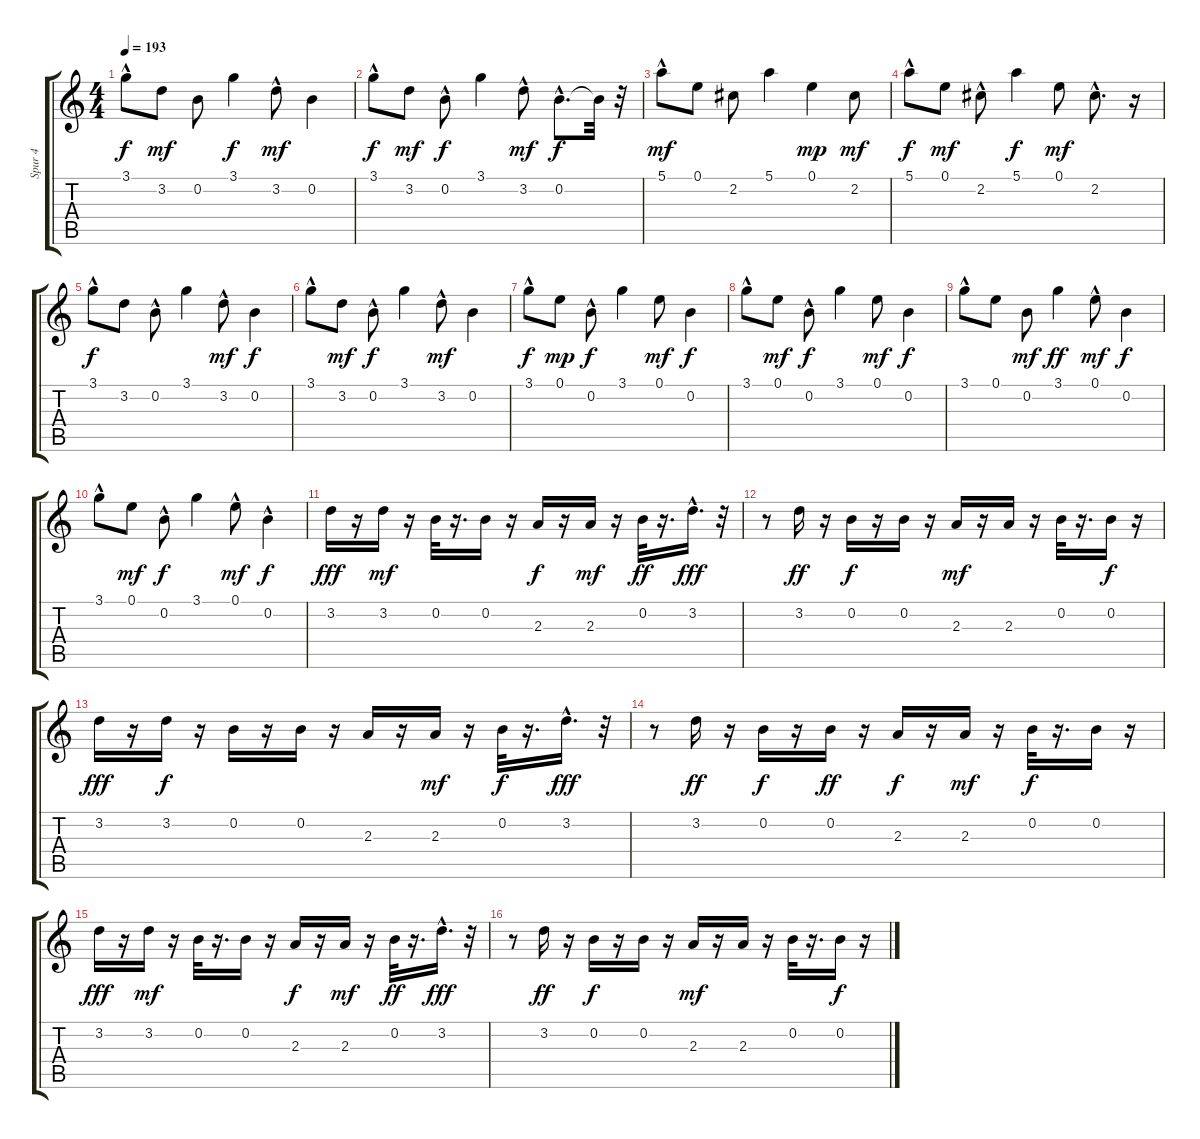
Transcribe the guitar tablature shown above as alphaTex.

\track ("Spur 4" "Spur 4") {instrument acousticbass}
\staff {score tabs}
\tuning (E4 B3 G3 D3 A2 E2) {hide}
\ts (4 4)
\tempo 193
\clef g2
\ks c
3.1{hac}.8{dy f} 3.2.8{dy mf} 0.2.8 3.1.4{dy f} 3.2{hac}.8{dy mf} 0.2.4 |
3.1{hac}.8{dy f} 3.2.8{dy mf} 0.2{hac}.8{dy f} 3.1.4 3.2{hac}.8{dy mf} 0.2{hac}.8{d dy f} 0.2{t}.32 r.32 |
5.1{hac}.8{dy mf} 0.1.8 2.2.8 5.1.4 0.1.4{dy mp} 2.2.8{dy mf} |
5.1{hac}.8{dy f} 0.1.8{dy mf} 2.2{hac}.8 5.1.4{dy f} 0.1.8{dy mf} 2.2{hac}.8{d} r.16 |
3.1{hac}.8{dy f} 3.2.8 0.2{hac}.8 3.1.4 3.2{hac}.8{dy mf} 0.2.4{dy f} |
3.1{hac}.8 3.2.8{dy mf} 0.2{hac}.8{dy f} 3.1.4 3.2{hac}.8{dy mf} 0.2.4 |
3.1{hac}.8{dy f} 0.1.8{dy mp} 0.2{hac}.8{dy f} 3.1.4 0.1.8{dy mf} 0.2.4{dy f} |
3.1{hac}.8 0.1.8{dy mf} 0.2{hac}.8{dy f} 3.1.4 0.1.8{dy mf} 0.2.4{dy f} |
3.1{hac}.8 0.1.8 0.2.8{dy mf} 3.1.4{dy ff} 0.1{hac}.8{dy mf} 0.2.4{dy f} |
3.1{hac}.8 0.1.8{dy mf} 0.2{hac}.8{dy f} 3.1.4 0.1{hac}.8{dy mf} 0.2{hac}.4{dy f} |
3.2.16{dy fff} r.16 3.2.16{dy mf} r.16 0.2.32 r.16{d} 0.2.16 r.16 2.3.16{dy f} r.16 2.3.16{dy mf} r.16 0.2.32{dy ff} r.16{d} 3.2{hac}.16{d dy fff} r.32 |
r.8 3.2.16{dy ff} r.16 0.2.16{dy f} r.16 0.2.16 r.16 2.3.16{dy mf} r.16 2.3.16 r.16 0.2.32 r.16{d} 0.2.16{dy f} r.16 |
3.2.16{dy fff} r.16 3.2.16{dy f} r.16 0.2.16 r.16 0.2.16 r.16 2.3.16 r.16 2.3.16{dy mf} r.16 0.2.32{dy f} r.16{d} 3.2{hac}.16{d dy fff} r.32 |
r.8 3.2.16{dy ff} r.16 0.2.16{dy f} r.16 0.2.16{dy ff} r.16 2.3.16{dy f} r.16 2.3.16{dy mf} r.16 0.2.32{dy f} r.16{d} 0.2.16 r.16 |
3.2.16{dy fff} r.16 3.2.16{dy mf} r.16 0.2.32 r.16{d} 0.2.16 r.16 2.3.16{dy f} r.16 2.3.16{dy mf} r.16 0.2.32{dy ff} r.16{d} 3.2{hac}.16{d dy fff} r.32 |
r.8 3.2.16{dy ff} r.16 0.2.16{dy f} r.16 0.2.16 r.16 2.3.16{dy mf} r.16 2.3.16 r.16 0.2.32 r.16{d} 0.2.16{dy f} r.16
